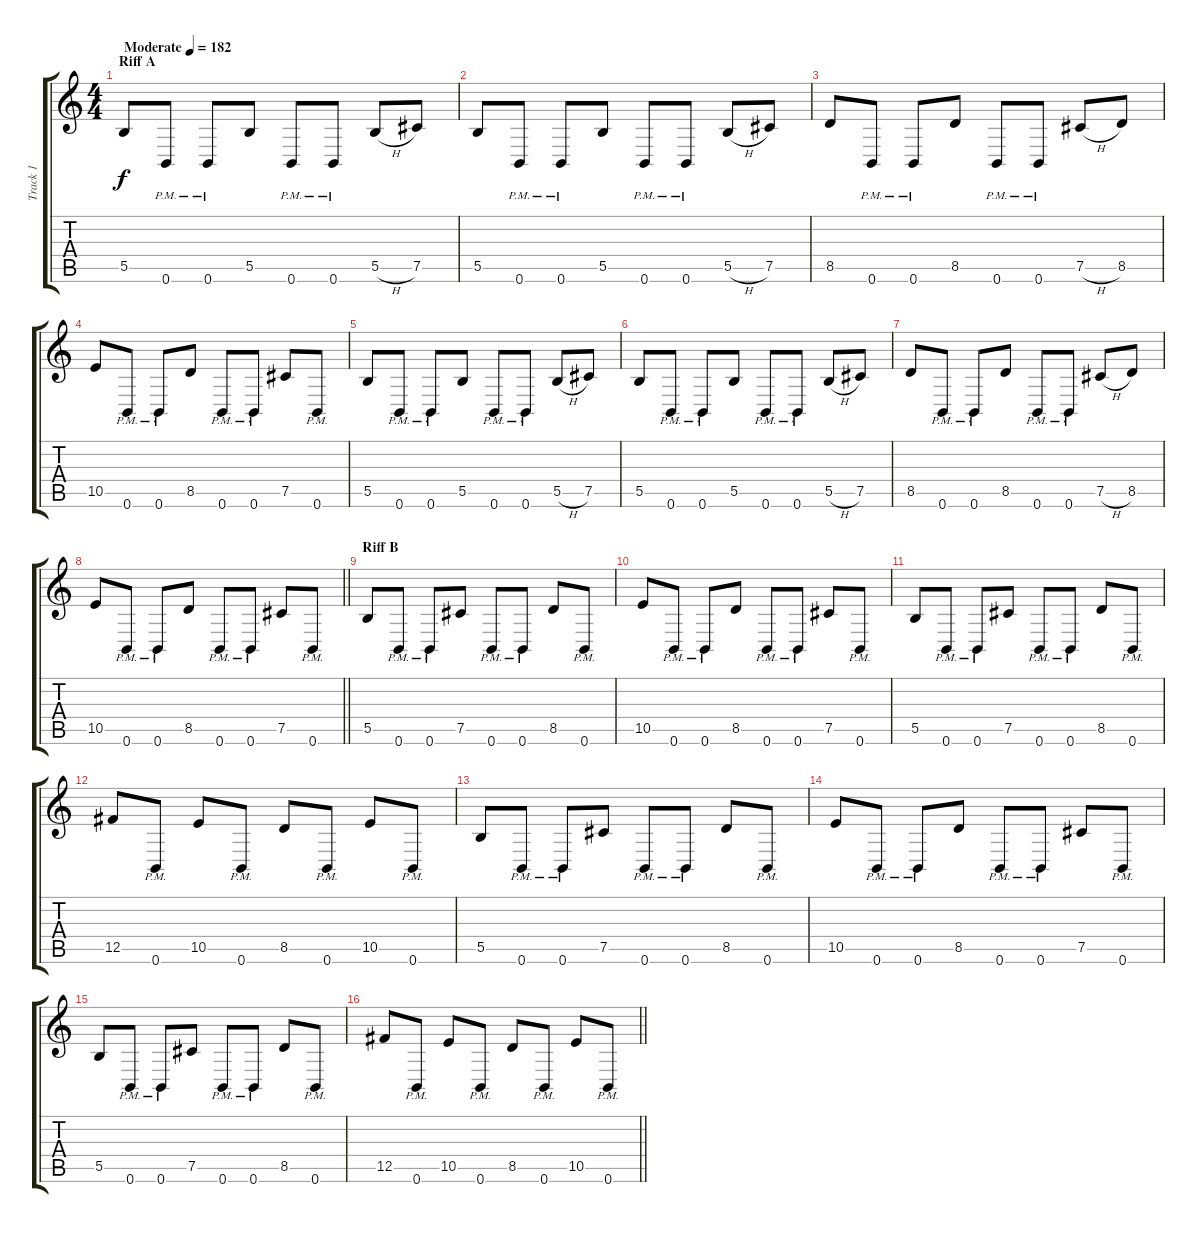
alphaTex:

\track ("Track 1" "Track 1") {instrument overdrivenguitar}
\staff {score tabs}
\tuning (Db4 Ab3 E3 B2 Gb2 B1) {hide}
\ts (4 4)
\section ("" "Riff A")
\tempo (182 "Moderate")
\clef g2
\ks c
5.5.8{dy f instrument overdrivenguitar} 0.6{pm}.8 0.6{pm}.8 5.5.8 0.6{pm}.8 0.6{pm}.8 5.5{h}.8 7.5.8 |
5.5.8 0.6{pm}.8 0.6{pm}.8 5.5.8 0.6{pm}.8 0.6{pm}.8 5.5{h}.8 7.5.8 |
8.5.8 0.6{pm}.8 0.6{pm}.8 8.5.8 0.6{pm}.8 0.6{pm}.8 7.5{h}.8 8.5.8 |
10.5.8 0.6{pm}.8 0.6{pm}.8 8.5.8 0.6{pm}.8 0.6{pm}.8 7.5.8 0.6{pm}.8 |
5.5.8 0.6{pm}.8 0.6{pm}.8 5.5.8 0.6{pm}.8 0.6{pm}.8 5.5{h}.8 7.5.8 |
5.5.8 0.6{pm}.8 0.6{pm}.8 5.5.8 0.6{pm}.8 0.6{pm}.8 5.5{h}.8 7.5.8 |
8.5.8 0.6{pm}.8 0.6{pm}.8 8.5.8 0.6{pm}.8 0.6{pm}.8 7.5{h}.8 8.5.8 |
\barLineRight lightlight
10.5.8 0.6{pm}.8 0.6{pm}.8 8.5.8 0.6{pm}.8 0.6{pm}.8 7.5.8 0.6{pm}.8 |
\section ("" "Riff B")
5.5.8 0.6{pm}.8 0.6{pm}.8 7.5.8 0.6{pm}.8 0.6{pm}.8 8.5.8 0.6{pm}.8 |
10.5.8 0.6{pm}.8 0.6{pm}.8 8.5.8 0.6{pm}.8 0.6{pm}.8 7.5.8 0.6{pm}.8 |
5.5.8 0.6{pm}.8 0.6{pm}.8 7.5.8 0.6{pm}.8 0.6{pm}.8 8.5.8 0.6{pm}.8 |
12.5.8 0.6{pm}.8 10.5.8 0.6{pm}.8 8.5.8 0.6{pm}.8 10.5.8 0.6{pm}.8 |
5.5.8 0.6{pm}.8 0.6{pm}.8 7.5.8 0.6{pm}.8 0.6{pm}.8 8.5.8 0.6{pm}.8 |
10.5.8 0.6{pm}.8 0.6{pm}.8 8.5.8 0.6{pm}.8 0.6{pm}.8 7.5.8 0.6{pm}.8 |
5.5.8 0.6{pm}.8 0.6{pm}.8 7.5.8 0.6{pm}.8 0.6{pm}.8 8.5.8 0.6{pm}.8 |
\barLineRight lightlight
12.5.8 0.6{pm}.8 10.5.8 0.6{pm}.8 8.5.8 0.6{pm}.8 10.5.8 0.6{pm}.8
